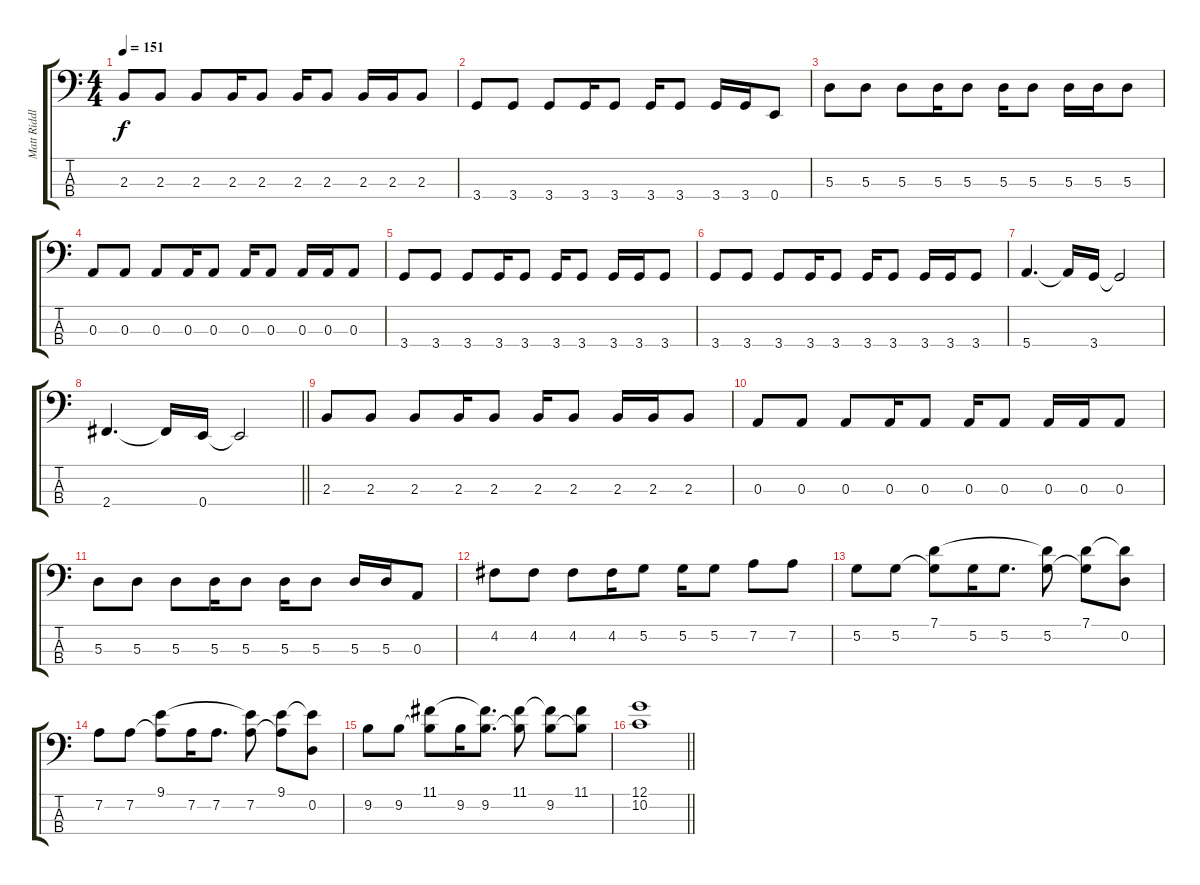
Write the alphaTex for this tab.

\track ("Matt Riddle" "Matt Riddl") {instrument electricbassfinger}
\staff {score tabs}
\tuning (G2 D2 A1 E1) {hide}
\ts (4 4)
\tempo 151
\clef f4
\ks c
2.3.8{dy f} 2.3.8 2.3.8 2.3.16 2.3.8 2.3.16 2.3.8 2.3.16 2.3.16 2.3.8 |
3.4.8 3.4.8 3.4.8 3.4.16 3.4.8 3.4.16 3.4.8 3.4.16 3.4.16 0.4.8 |
5.3.8 5.3.8 5.3.8 5.3.16 5.3.8 5.3.16 5.3.8 5.3.16 5.3.16 5.3.8 |
0.3.8 0.3.8 0.3.8 0.3.16 0.3.8 0.3.16 0.3.8 0.3.16 0.3.16 0.3.8 |
3.4.8 3.4.8 3.4.8 3.4.16 3.4.8 3.4.16 3.4.8 3.4.16 3.4.16 3.4.8 |
3.4.8 3.4.8 3.4.8 3.4.16 3.4.8 3.4.16 3.4.8 3.4.16 3.4.16 3.4.8 |
5.4.4{d} 5.4{t}.16 3.4.16 3.4{t}.2 |
\barLineRight lightlight
2.4.4{d} 2.4{t}.16 0.4.16 0.4{t}.2 |
\section ("" "")
2.3.8 2.3.8 2.3.8 2.3.16 2.3.8 2.3.16 2.3.8 2.3.16 2.3.16 2.3.8 |
0.3.8 0.3.8 0.3.8 0.3.16 0.3.8 0.3.16 0.3.8 0.3.16 0.3.16 0.3.8 |
5.3.8 5.3.8 5.3.8 5.3.16 5.3.8 5.3.16 5.3.8 5.3.16 5.3.16 0.3.8 |
4.2.8 4.2.8 4.2.8 4.2.16 5.2.8 5.2.16 5.2.8 7.2.8 7.2.8 |
5.2.8 5.2.8 (7.1 5.2{t}).8 5.2.16 5.2.8{d} (7.1{t} 5.2).8 (7.1 5.2{t}).8 (7.1{t} 0.2).8 |
7.2.8 7.2.8 (9.1 7.2{t}).8 7.2.16 7.2.8{d} (9.1{t} 7.2).8 (9.1 7.2{t}).8 (9.1{t} 0.2).8 |
9.2.8 9.2.8 (11.1 9.2{t}).8 9.2.16 (11.1{t} 9.2).8{d} (11.1 9.2{t}).8 (11.1{t} 9.2).8 (11.1 9.2{t}).8 |
\barLineRight lightlight
(12.1 10.2).1
